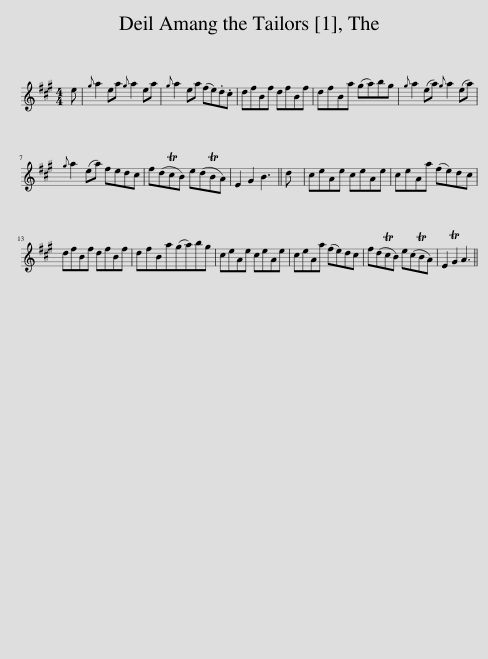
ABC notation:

X:1
L:1/8
M:4/4
I:linebreak $
K:A
V:1 treble
V:1
 e |{g} a2 ea{g} a2 ea |{g} a2 ea (fe).d.c | dfBf dfBf | dfBa (ga)bg | %5
{g} a2 (ea){g} a2 (ea) |${g} a2 (ea) fedc | f(dTcB) e(dTBA) | E2 G2 B3 || d | %10
 ceAe ceAe | ceAa (fe)dc |$ dfBf dfBf | dfBa(ga)bg | ceAe ceAe | %15
 ceAa (fe)dc | f(dTcB) e(cTBA) | E2 TG2 A3 || %18
